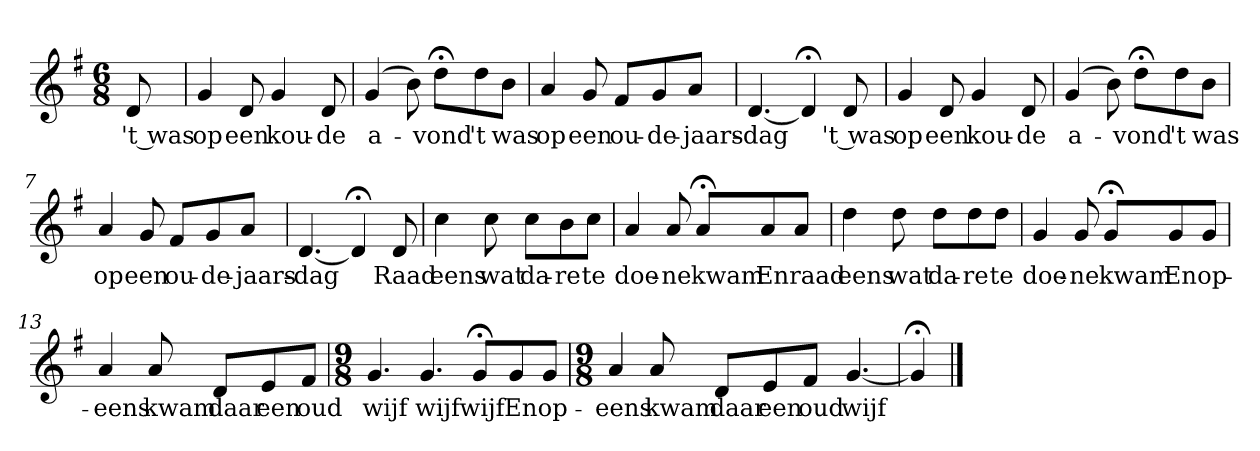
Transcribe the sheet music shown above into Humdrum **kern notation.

**kern	**text
*part1	*part1
*staff1	*staff1
*k[f#]	*
*G:	*
*M6/8	*
*MM120	*
=	=
8d	't was
=1	=1
4g	op
8d	een
4g	kou-
8d	-de
=2	=2
(4g	a-
8b)	.
8dd;<L	-vond
8dd	't
8bJ	was
=3	=3
4a	op
8g	een
8f#L	ou-
8g	-de-
8aJ	-jaars-
=4	=4
[4.d	-dag
4d;<]	.
8d	't was
=5	=5
4g	op
8d	een
4g	kou-
8d	-de
=6	=6
(4g	a-
8b)	.
8dd;<L	-vond
8dd	't
8bJ	was
=7	=7
4a	op
8g	een
8f#L	ou-
8g	-de-
8aJ	-jaars-
=8	=8
[4.d	-dag
4d;<]	.
8d	Raad
=9	=9
4cc	eens
8cc	wat
8ccL	da-
8b	-re
8ccJ	te
=10	=10
4a	doe-
8a	-ne
8a;<L	kwam
8a	En
8aJ	raad
=11	=11
4dd	eens
8dd	wat
8ddL	da-
8dd	-re
8ddJ	te
=12	=12
4g	doe-
8g	-ne
8g;<L	kwam
8g	En
8gJ	op-
=13	=13
4a	-eens
8a	kwam
8dL	daar
8e	een
8f#J	oud
=14	=14
*M9/8	*
4.g	wijf
4.g	wijf
8g;<L	wijf
8g	En
8gJ	op-
=15	=15
*M9/8	*
4a	-eens
8a	kwam
8dL	daar
8e	een
8f#J	oud
[4.g	wijf
=16	=16
4g;<]	.
==	==
*-	*-
